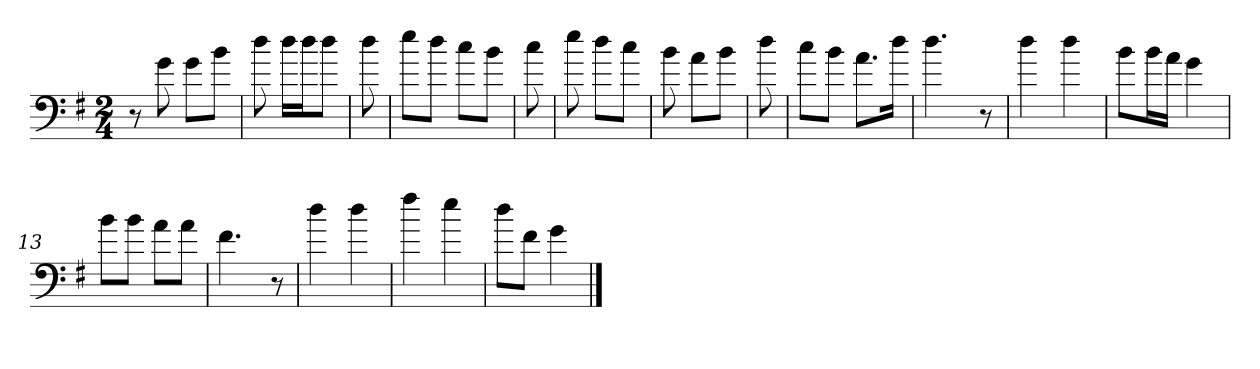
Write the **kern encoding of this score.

**kern
*part1
*staff1
*clefF4
*k[f#]
*G:
*M2/4
=
8r
8g
8g\L
8b\J
=2
8dd
16dd\LL
16dd\J
8dd\J
=3
8dd
=4
8ee\L
8dd\J
8cc\L
8b\J
=5
8cc
=6
8ee
8dd\L
8cc\J
=7
8b
8a\L
8b\J
=8
8dd
=9
8cc\L
8b\J
8.a\L
16dd\Jk
=10
4.dd
8r
=11
4dd
4dd
=12
8b\L
16b\L
16a\JJ
4g
=13
8b\L
8b\J
8a\L
8a\J
=14
4.f#
8r
=15
4dd
4dd
=16
4ff#
4ee
=17
8dd\L
8f#\J
4g
==
*-
